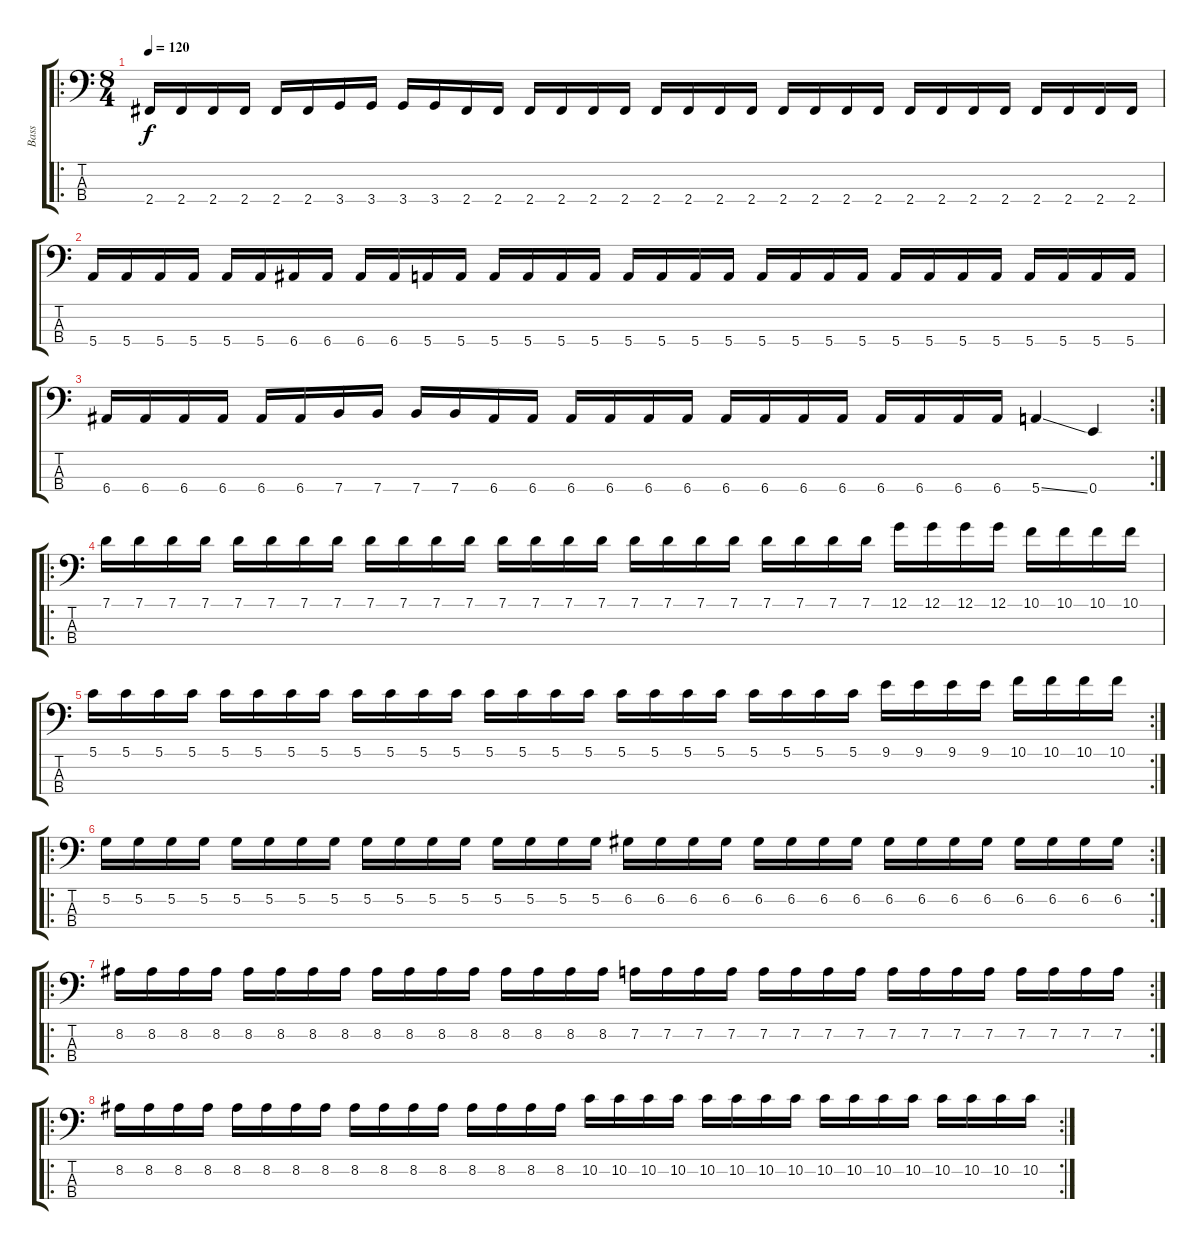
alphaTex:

\track ("Bass" "Bass") {instrument electricbasspick}
\staff {score tabs}
\tuning (G2 D2 A1 E1) {hide}
\ro
\ts (8 4)
\tempo 120
\clef f4
\ks c
2.4.16{dy f} 2.4.16 2.4.16 2.4.16 2.4.16 2.4.16 3.4.16 3.4.16 3.4.16 3.4.16 2.4.16 2.4.16 2.4.16 2.4.16 2.4.16 2.4.16 2.4.16 2.4.16 2.4.16 2.4.16 2.4.16 2.4.16 2.4.16 2.4.16 2.4.16 2.4.16 2.4.16 2.4.16 2.4.16 2.4.16 2.4.16 2.4.16 |
5.4.16 5.4.16 5.4.16 5.4.16 5.4.16 5.4.16 6.4.16 6.4.16 6.4.16 6.4.16 5.4.16 5.4.16 5.4.16 5.4.16 5.4.16 5.4.16 5.4.16 5.4.16 5.4.16 5.4.16 5.4.16 5.4.16 5.4.16 5.4.16 5.4.16 5.4.16 5.4.16 5.4.16 5.4.16 5.4.16 5.4.16 5.4.16 |
\rc 2
6.4.16 6.4.16 6.4.16 6.4.16 6.4.16 6.4.16 7.4.16 7.4.16 7.4.16 7.4.16 6.4.16 6.4.16 6.4.16 6.4.16 6.4.16 6.4.16 6.4.16 6.4.16 6.4.16 6.4.16 6.4.16 6.4.16 6.4.16 6.4.16 5.4{ss}.4 0.4.4 |
\ro
7.1.16 7.1.16 7.1.16 7.1.16 7.1.16 7.1.16 7.1.16 7.1.16 7.1.16 7.1.16 7.1.16 7.1.16 7.1.16 7.1.16 7.1.16 7.1.16 7.1.16 7.1.16 7.1.16 7.1.16 7.1.16 7.1.16 7.1.16 7.1.16 12.1.16 12.1.16 12.1.16 12.1.16 10.1.16 10.1.16 10.1.16 10.1.16 |
\rc 2
5.1.16 5.1.16 5.1.16 5.1.16 5.1.16 5.1.16 5.1.16 5.1.16 5.1.16 5.1.16 5.1.16 5.1.16 5.1.16 5.1.16 5.1.16 5.1.16 5.1.16 5.1.16 5.1.16 5.1.16 5.1.16 5.1.16 5.1.16 5.1.16 9.1.16 9.1.16 9.1.16 9.1.16 10.1.16 10.1.16 10.1.16 10.1.16 |
\ro
\rc 2
5.2.16 5.2.16 5.2.16 5.2.16 5.2.16 5.2.16 5.2.16 5.2.16 5.2.16 5.2.16 5.2.16 5.2.16 5.2.16 5.2.16 5.2.16 5.2.16 6.2.16 6.2.16 6.2.16 6.2.16 6.2.16 6.2.16 6.2.16 6.2.16 6.2.16 6.2.16 6.2.16 6.2.16 6.2.16 6.2.16 6.2.16 6.2.16 |
\ro
\rc 2
8.2.16 8.2.16 8.2.16 8.2.16 8.2.16 8.2.16 8.2.16 8.2.16 8.2.16 8.2.16 8.2.16 8.2.16 8.2.16 8.2.16 8.2.16 8.2.16 7.2.16 7.2.16 7.2.16 7.2.16 7.2.16 7.2.16 7.2.16 7.2.16 7.2.16 7.2.16 7.2.16 7.2.16 7.2.16 7.2.16 7.2.16 7.2.16 |
\ro
\rc 2
8.2.16 8.2.16 8.2.16 8.2.16 8.2.16 8.2.16 8.2.16 8.2.16 8.2.16 8.2.16 8.2.16 8.2.16 8.2.16 8.2.16 8.2.16 8.2.16 10.2.16 10.2.16 10.2.16 10.2.16 10.2.16 10.2.16 10.2.16 10.2.16 10.2.16 10.2.16 10.2.16 10.2.16 10.2.16 10.2.16 10.2.16 10.2.16
